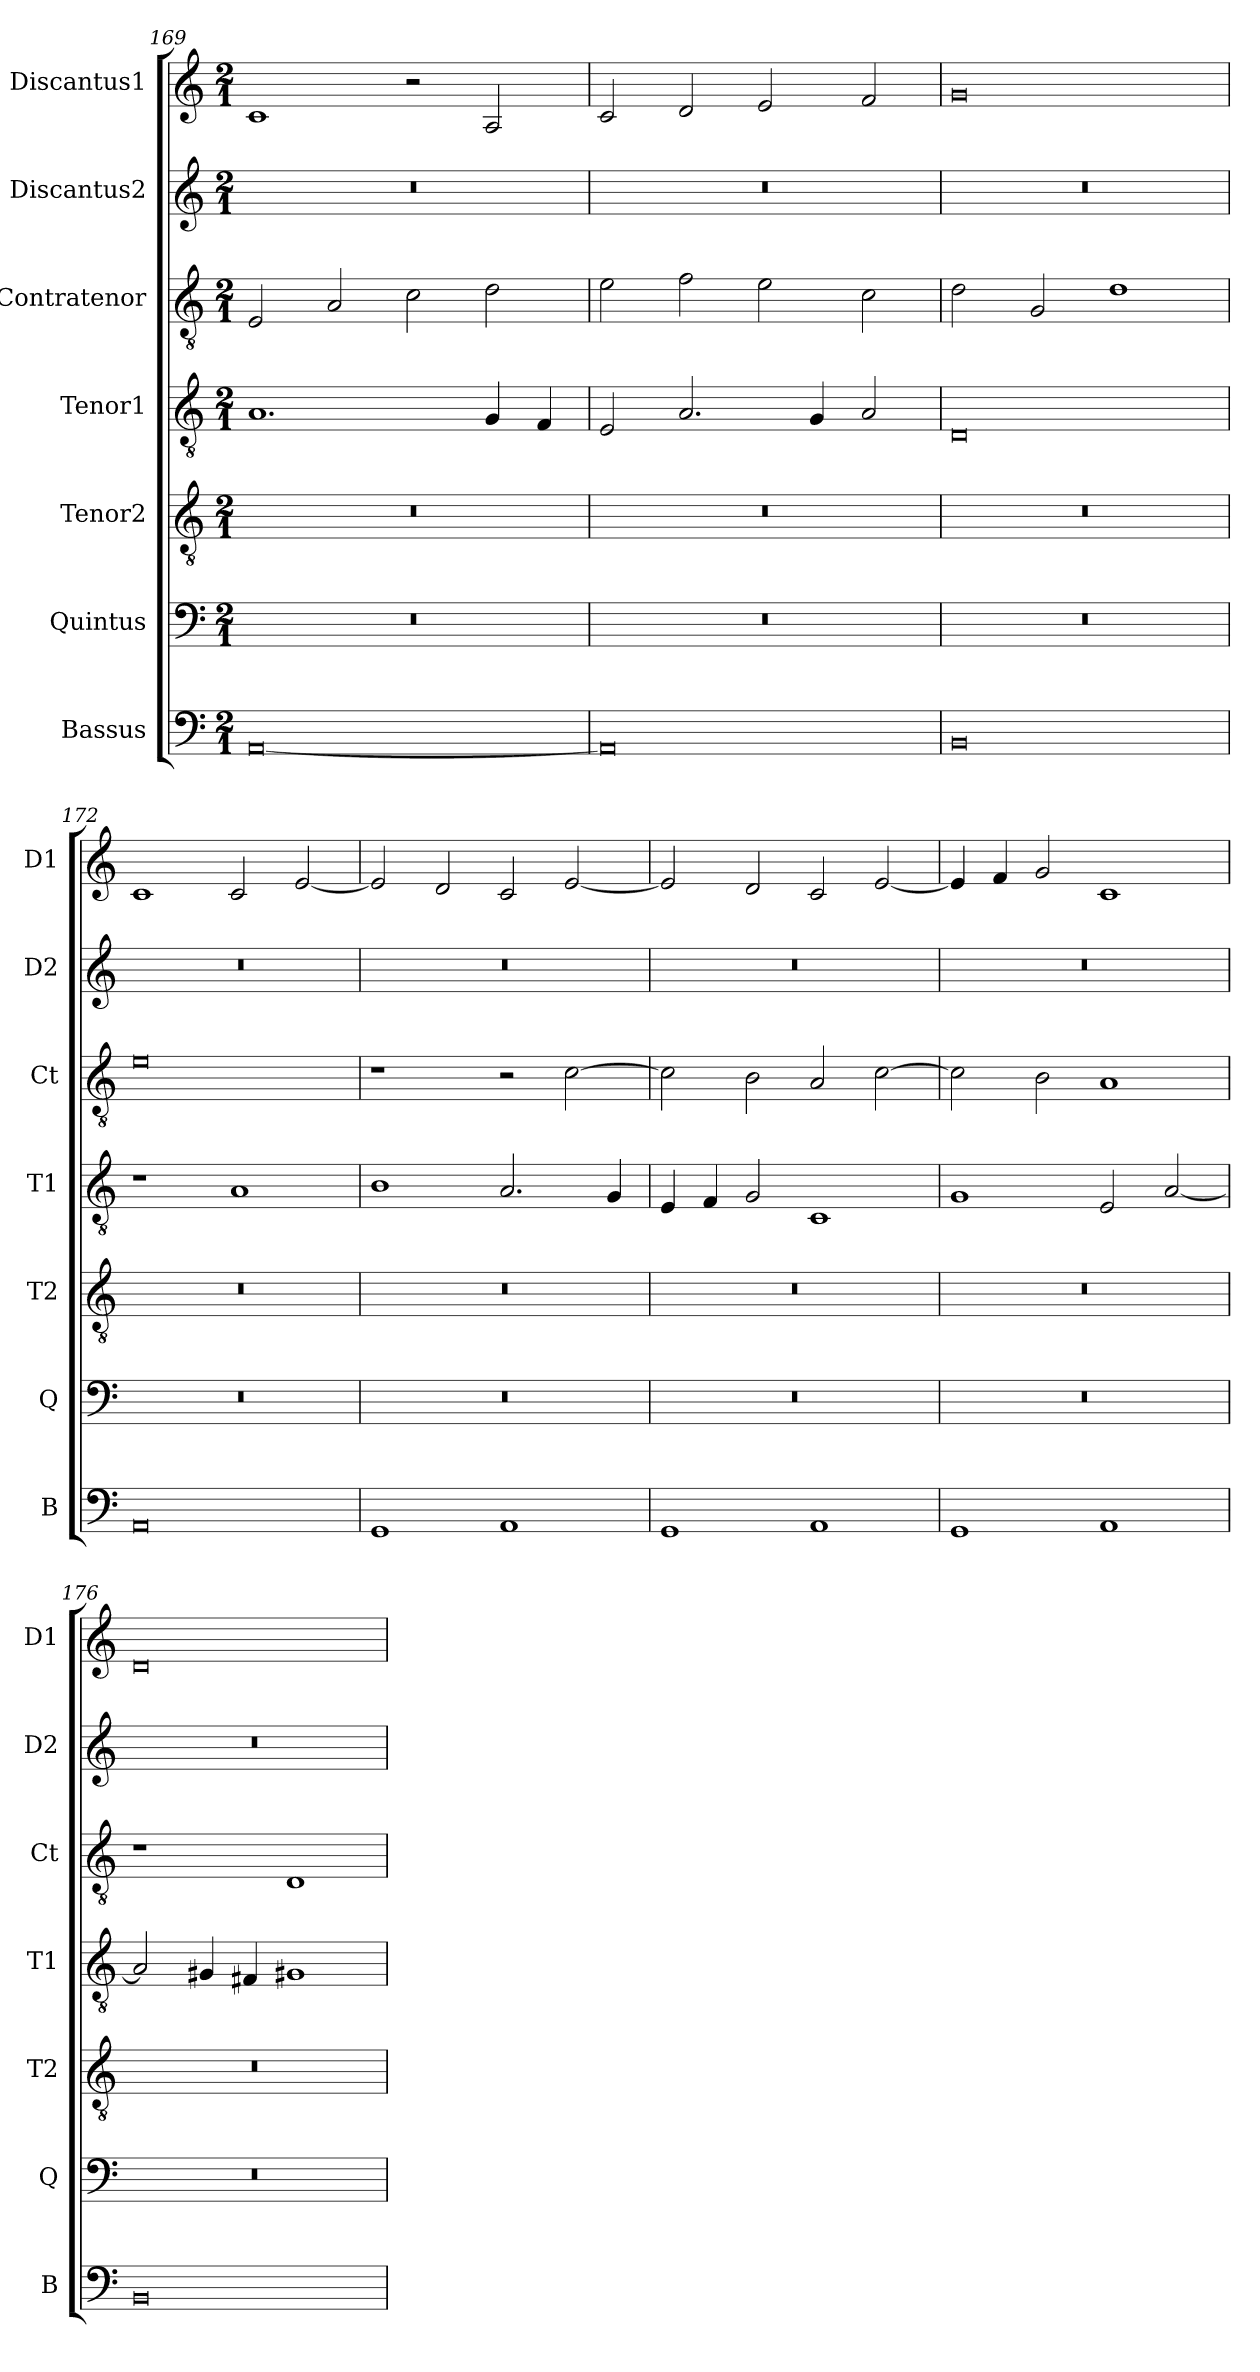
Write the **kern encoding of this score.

**kern	**kern	**kern	**kern	**kern	**kern	**kern
*part7	*part6	*part5	*part4	*part3	*part2	*part1
*staff7	*staff6	*staff5	*staff4	*staff3	*staff2	*staff1
*I"Bassus	*I"Quintus	*I"Tenor2	*I"Tenor1	*I"Contratenor	*I"Discantus2	*I"Discantus1
*I'B	*I'Q	*I'T2	*I'T1	*I'Ct	*I'D2	*I'D1
*clefF4	*clefF4	*clefGv2	*clefGv2	*clefGv2	*clefG2	*clefG2
*k[]	*k[]	*k[]	*k[]	*k[]	*k[]	*k[]
*M2/1	*M2/1	*M2/1	*M2/1	*M2/1	*M2/1	*M2/1
=169	=169	=169	=169	=169	=169	=169
[0AA/	0r	0r	1.A/	2E/	0r	1c/
.	.	.	.	2A/	.	.
.	.	.	.	2c\	.	2r
.	.	.	4G/	2d\	.	2A/
.	.	.	4F/	.	.	.
=170	=170	=170	=170	=170	=170	=170
0AA/]	0r	0r	2E/	2e\	0r	2c/
.	.	.	2.A/	2f\	.	2d/
.	.	.	.	2e\	.	2e/
.	.	.	4G/	.	.	.
.	.	.	2A/	2c\	.	2f/
=171	=171	=171	=171	=171	=171	=171
0BB/	0r	0r	0D/	2d\	0r	0g/
.	.	.	.	2G/	.	.
.	.	.	.	1d\	.	.
=172	=172	=172	=172	=172	=172	=172
0AA/	0r	0r	1r	0e\	0r	1c/
.	.	.	1A/	.	.	2c/
.	.	.	.	.	.	[2e/
=173	=173	=173	=173	=173	=173	=173
1GG/	0r	0r	1B\	1r	0r	2e/]
.	.	.	.	.	.	2d/
1AA/	.	.	2.A/	2r	.	2c/
.	.	.	.	[2c\	.	[2e/
.	.	.	4G/	.	.	.
=174	=174	=174	=174	=174	=174	=174
1GG/	0r	0r	4E/	2c\]	0r	2e/]
.	.	.	4F/	.	.	.
.	.	.	2G/	2B\	.	2d/
1AA/	.	.	1C/	2A/	.	2c/
.	.	.	.	[2c\	.	[2e/
=175	=175	=175	=175	=175	=175	=175
1GG/	0r	0r	1G/	2c\]	0r	4e/]
.	.	.	.	.	.	4f/
.	.	.	.	2B\	.	2g/
1AA/	.	.	2E/	1A/	.	1c/
.	.	.	[2A/	.	.	.
=176	=176	=176	=176	=176	=176	=176
0BB/	0r	0r	2A/]	1r	0r	0d/
.	.	.	4G#X/	.	.	.
.	.	.	4F#X/	.	.	.
.	.	.	1G#X/	1D/	.	.
=	=	=	=	=	=	=
*-	*-	*-	*-	*-	*-	*-
